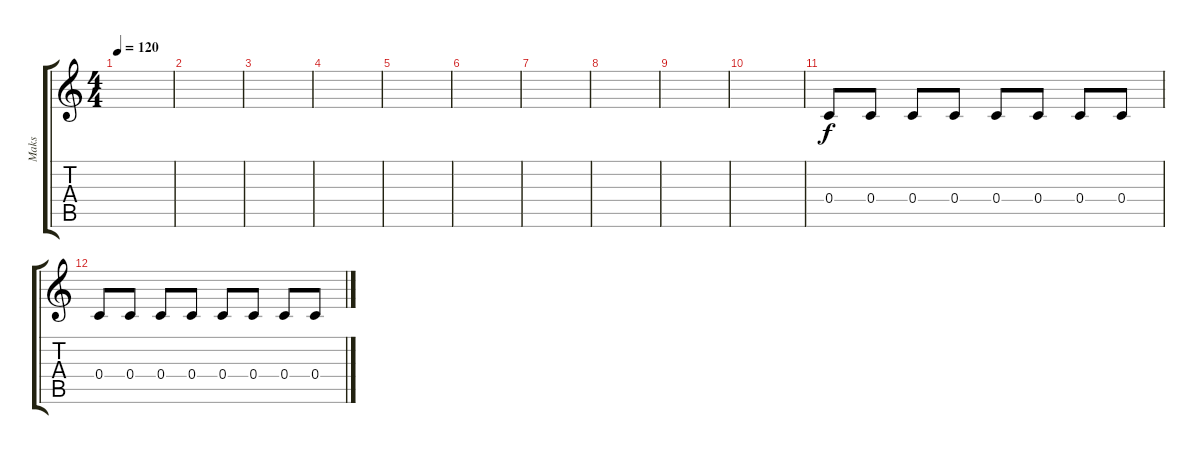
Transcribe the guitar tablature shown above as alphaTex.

\track ("Maks" "Maks") {instrument distortionguitar}
\staff {score tabs}
\tuning (D4 A3 F3 C3 G2 C2) {hide}
\ts (4 4)
\tempo 120
\clef g2
\ks c
|
|
|
|
|
|
|
|
|
|
0.4.8 0.4.8 0.4.8 0.4.8 0.4.8 0.4.8 0.4.8 0.4.8 |
0.4.8 0.4.8 0.4.8 0.4.8 0.4.8 0.4.8 0.4.8 0.4.8
